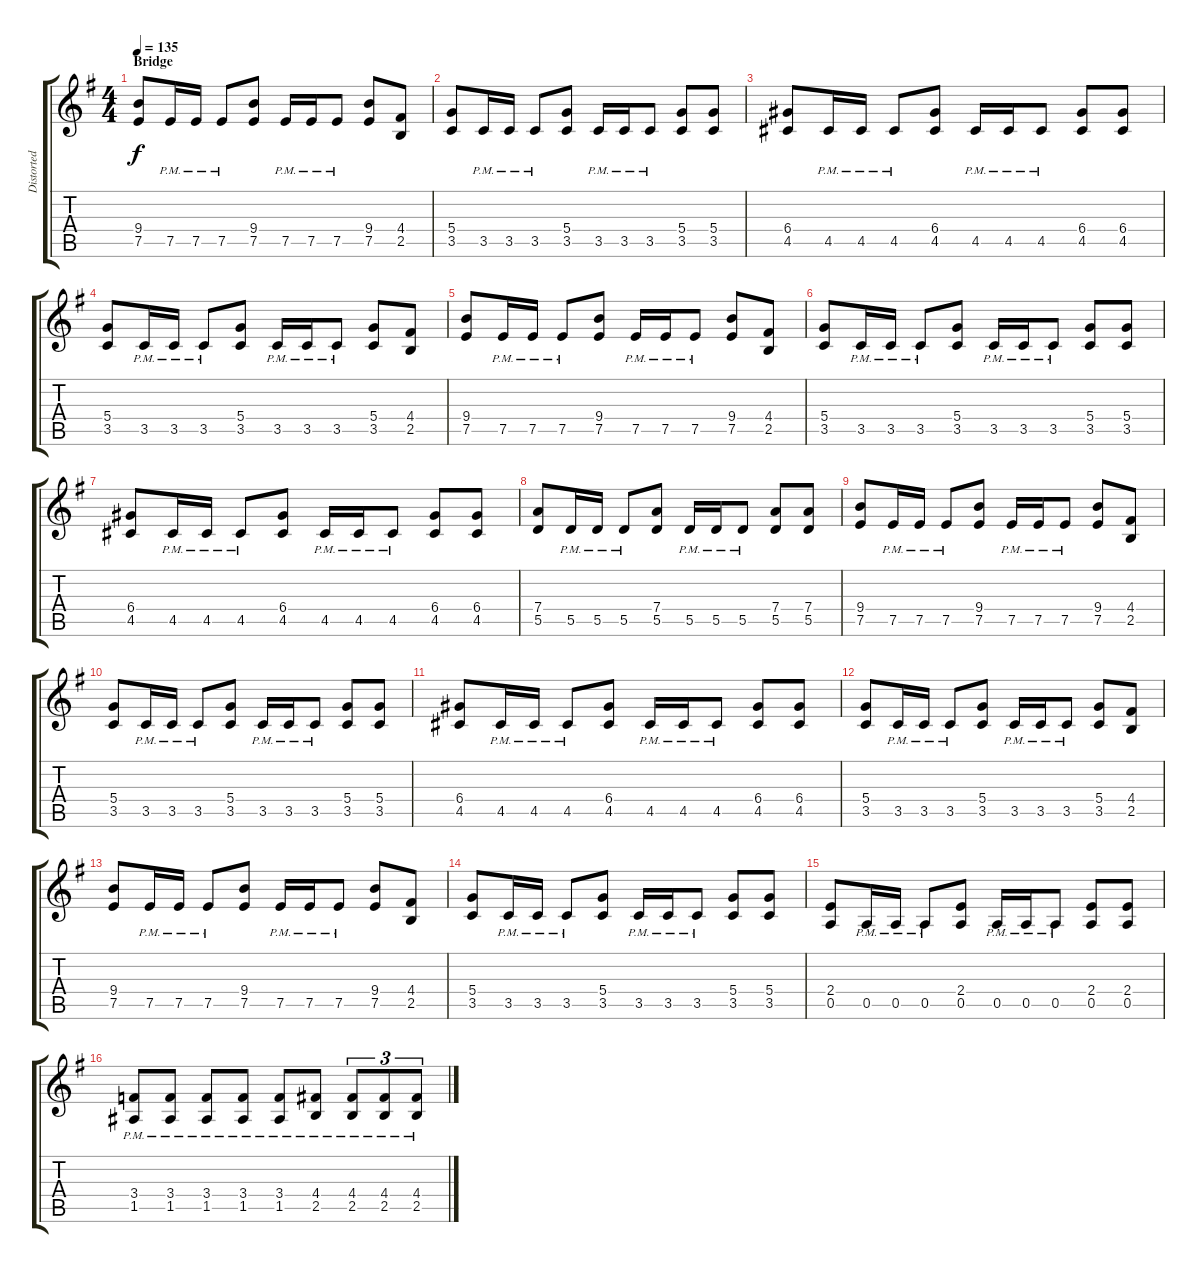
\track ("Distorted Rhythm Guitar (R)" "Distorted ") {instrument distortionguitar}
\staff {score tabs}
\tuning (E4 B3 G3 D3 A2 E2) {hide}
\ts (4 4)
\section ("" "Bridge")
\tempo 135
\clef g2
\ks eminor
(9.4 7.5).8{dy f} 7.5{pm}.16 7.5{pm}.16 7.5{pm}.8 (9.4 7.5).8 7.5{pm}.16 7.5{pm}.16 7.5{pm}.8 (9.4 7.5).8 (4.4 2.5).8 |
(5.4 3.5).8 3.5{pm}.16 3.5{pm}.16 3.5{pm}.8 (5.4 3.5).8 3.5{pm}.16 3.5{pm}.16 3.5{pm}.8 (5.4 3.5).8 (5.4 3.5).8 |
(6.4 4.5).8 4.5{pm}.16 4.5{pm}.16 4.5{pm}.8 (6.4 4.5).8 4.5{pm}.16 4.5{pm}.16 4.5{pm}.8 (6.4 4.5).8 (6.4 4.5).8 |
(5.4 3.5).8 3.5{pm}.16 3.5{pm}.16 3.5{pm}.8 (5.4 3.5).8 3.5{pm}.16 3.5{pm}.16 3.5{pm}.8 (5.4 3.5).8 (4.4 2.5).8 |
(9.4 7.5).8 7.5{pm}.16 7.5{pm}.16 7.5{pm}.8 (9.4 7.5).8 7.5{pm}.16 7.5{pm}.16 7.5{pm}.8 (9.4 7.5).8 (4.4 2.5).8 |
(5.4 3.5).8 3.5{pm}.16 3.5{pm}.16 3.5{pm}.8 (5.4 3.5).8 3.5{pm}.16 3.5{pm}.16 3.5{pm}.8 (5.4 3.5).8 (5.4 3.5).8 |
(6.4 4.5).8 4.5{pm}.16 4.5{pm}.16 4.5{pm}.8 (6.4 4.5).8 4.5{pm}.16 4.5{pm}.16 4.5{pm}.8 (6.4 4.5).8 (6.4 4.5).8 |
(7.4 5.5).8 5.5{pm}.16 5.5{pm}.16 5.5{pm}.8 (7.4 5.5).8 5.5{pm}.16 5.5{pm}.16 5.5{pm}.8 (7.4 5.5).8 (7.4 5.5).8 |
(9.4 7.5).8 7.5{pm}.16 7.5{pm}.16 7.5{pm}.8 (9.4 7.5).8 7.5{pm}.16 7.5{pm}.16 7.5{pm}.8 (9.4 7.5).8 (4.4 2.5).8 |
(5.4 3.5).8 3.5{pm}.16 3.5{pm}.16 3.5{pm}.8 (5.4 3.5).8 3.5{pm}.16 3.5{pm}.16 3.5{pm}.8 (5.4 3.5).8 (5.4 3.5).8 |
(6.4 4.5).8 4.5{pm}.16 4.5{pm}.16 4.5{pm}.8 (6.4 4.5).8 4.5{pm}.16 4.5{pm}.16 4.5{pm}.8 (6.4 4.5).8 (6.4 4.5).8 |
(5.4 3.5).8 3.5{pm}.16 3.5{pm}.16 3.5{pm}.8 (5.4 3.5).8 3.5{pm}.16 3.5{pm}.16 3.5{pm}.8 (5.4 3.5).8 (4.4 2.5).8 |
(9.4 7.5).8 7.5{pm}.16 7.5{pm}.16 7.5{pm}.8 (9.4 7.5).8 7.5{pm}.16 7.5{pm}.16 7.5{pm}.8 (9.4 7.5).8 (4.4 2.5).8 |
(5.4 3.5).8 3.5{pm}.16 3.5{pm}.16 3.5{pm}.8 (5.4 3.5).8 3.5{pm}.16 3.5{pm}.16 3.5{pm}.8 (5.4 3.5).8 (5.4 3.5).8 |
(2.4 0.5).8 0.5{pm}.16 0.5{pm}.16 0.5{pm}.8 (2.4 0.5).8 0.5{pm}.16 0.5{pm}.16 0.5{pm}.8 (2.4 0.5).8 (2.4 0.5).8 |
(3.4{pm} 1.5{pm}).8 (3.4{pm} 1.5{pm}).8 (3.4{pm} 1.5{pm}).8 (3.4{pm} 1.5{pm}).8 (3.4{pm} 1.5{pm}).8 (4.4{pm} 2.5{pm}).8 (4.4{pm} 2.5{pm}).8{tu (3 2)} (4.4{pm} 2.5{pm}).8{tu (3 2)} (4.4{pm} 2.5{pm}).8{tu (3 2)}
